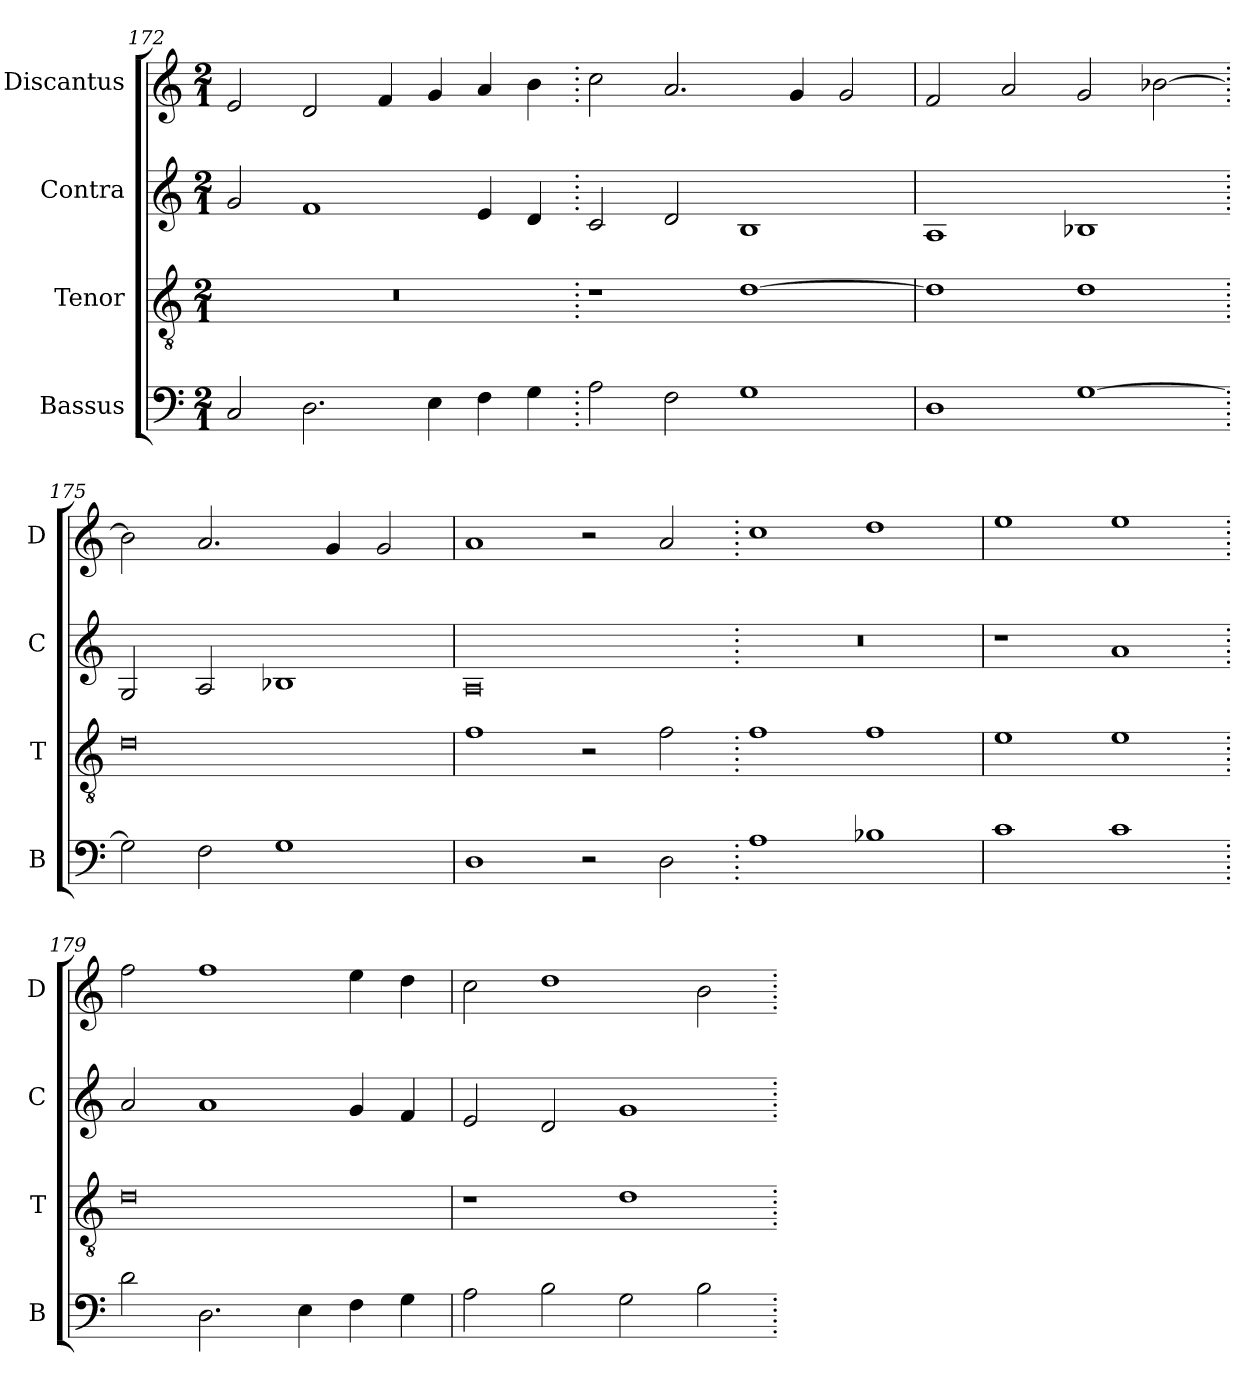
**kern	**kern	**kern	**kern
*part4	*part3	*part2	*part1
*staff4	*staff3	*staff2	*staff1
*I"Bassus	*I"Tenor	*I"Contra	*I"Discantus
*I'B	*I'T	*I'C	*I'D
*clefF4	*clefGv2	*clefG2	*clefG2
*k[]	*k[]	*k[]	*k[]
*M2/1	*M2/1	*M2/1	*M2/1
=172	=172	=172	=172
2C/	0r	2g/	2e/
2.D\	.	1f	2d/
.	.	.	4f/
4E\	.	.	4g/
4F\	.	4e/	4a/
4G\	.	4d/	4b\
=173.	=173.	=173.	=173.
2A\	1r	2c/	2cc\
2F\	.	2d/	2.a/
1G	[1d	1B	.
.	.	.	4g/
.	.	.	2g/
=174	=174	=174	=174
1D	1d]	1A	2f/
.	.	.	2a/
[1G	1d	1B-X	2g/
.	.	.	[2b-X\
=175.	=175.	=175.	=175.
2G\]	0d	2G/	2b-\]
2F\	.	2A/	2.a/
1G	.	1B-X	.
.	.	.	4g/
.	.	.	2g/
=176	=176	=176	=176
1D	1f	0A	1a
2r	2r	.	2r
2D\	2f\	.	2a/
=177.	=177.	=177.	=177.
1A	1f	0r	1cc
1B-X	1f	.	1dd
=178	=178	=178	=178
1c	1e	1r	1ee
1c	1e	1a	1ee
=179.	=179.	=179.	=179.
2d\	0d	2a/	2ff\
2.D\	.	1a	1ff
4E\	.	.	.
4F\	.	4g/	4ee\
4G\	.	4f/	4dd\
=180	=180	=180	=180
2A\	1r	2e/	2cc\
2B\	.	2d/	1dd
2G\	1d	1g	.
2B\	.	.	2b\
=.	=.	=.	=.
*-	*-	*-	*-
